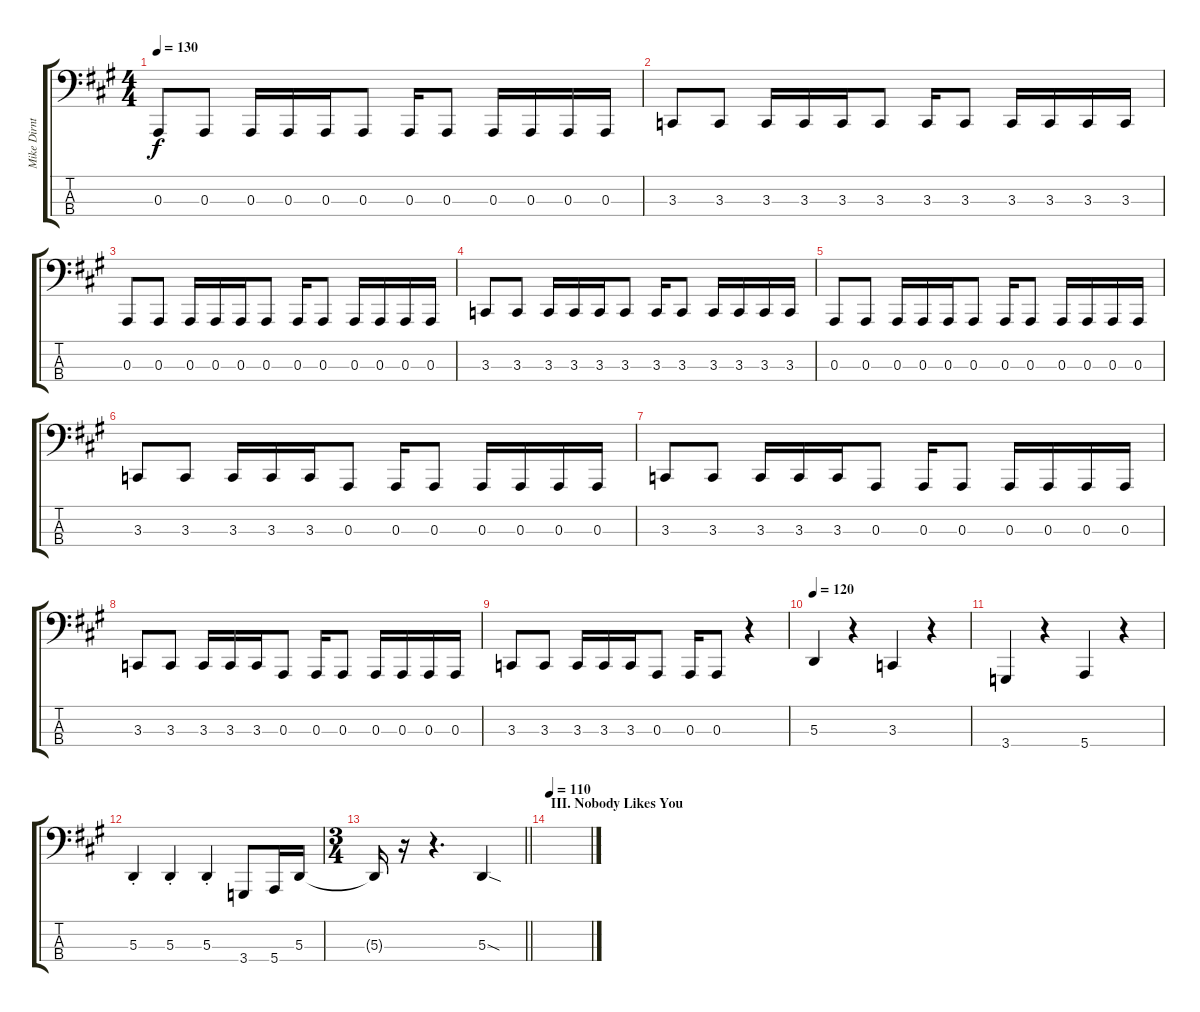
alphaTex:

\track ("Mike Dirnt (Bass)" "Mike Dirnt") {instrument acousticgrandpiano}
\staff {score tabs}
\tuning (G2 D2 A1 E1) {hide}
\ts (4 4)
\tempo 130
\clef f4
\ks a
0.3.8{dy f} 0.3.8 0.3.16 0.3.16 0.3.16 0.3.8 0.3.16 0.3.8 0.3.16 0.3.16 0.3.16 0.3.16 |
3.3.8 3.3.8 3.3.16 3.3.16 3.3.16 3.3.8 3.3.16 3.3.8 3.3.16 3.3.16 3.3.16 3.3.16 |
0.3.8 0.3.8 0.3.16 0.3.16 0.3.16 0.3.8 0.3.16 0.3.8 0.3.16 0.3.16 0.3.16 0.3.16 |
3.3.8 3.3.8 3.3.16 3.3.16 3.3.16 3.3.8 3.3.16 3.3.8 3.3.16 3.3.16 3.3.16 3.3.16 |
0.3.8 0.3.8 0.3.16 0.3.16 0.3.16 0.3.8 0.3.16 0.3.8 0.3.16 0.3.16 0.3.16 0.3.16 |
3.3.8 3.3.8 3.3.16 3.3.16 3.3.16 0.3.8 0.3.16 0.3.8 0.3.16 0.3.16 0.3.16 0.3.16 |
3.3.8 3.3.8 3.3.16 3.3.16 3.3.16 0.3.8 0.3.16 0.3.8 0.3.16 0.3.16 0.3.16 0.3.16 |
3.3.8 3.3.8 3.3.16 3.3.16 3.3.16 0.3.8 0.3.16 0.3.8 0.3.16 0.3.16 0.3.16 0.3.16 |
3.3.8 3.3.8 3.3.16 3.3.16 3.3.16 0.3.8 0.3.16 0.3.8 r.4 |
\tempo 120
5.3.4 r.4 3.3.4 r.4 |
3.4.4 r.4 5.4.4 r.4 |
5.3{st}.4 5.3{st}.4 5.3{st}.4 3.4.8 5.4.16 5.3.16 |
\ts (3 4)
\barLineRight lightlight
5.3{t}.16 r.16 r.4{d} 5.3{sod}.4 |
\section ("" "III. Nobody Likes You")
\tempo 110
